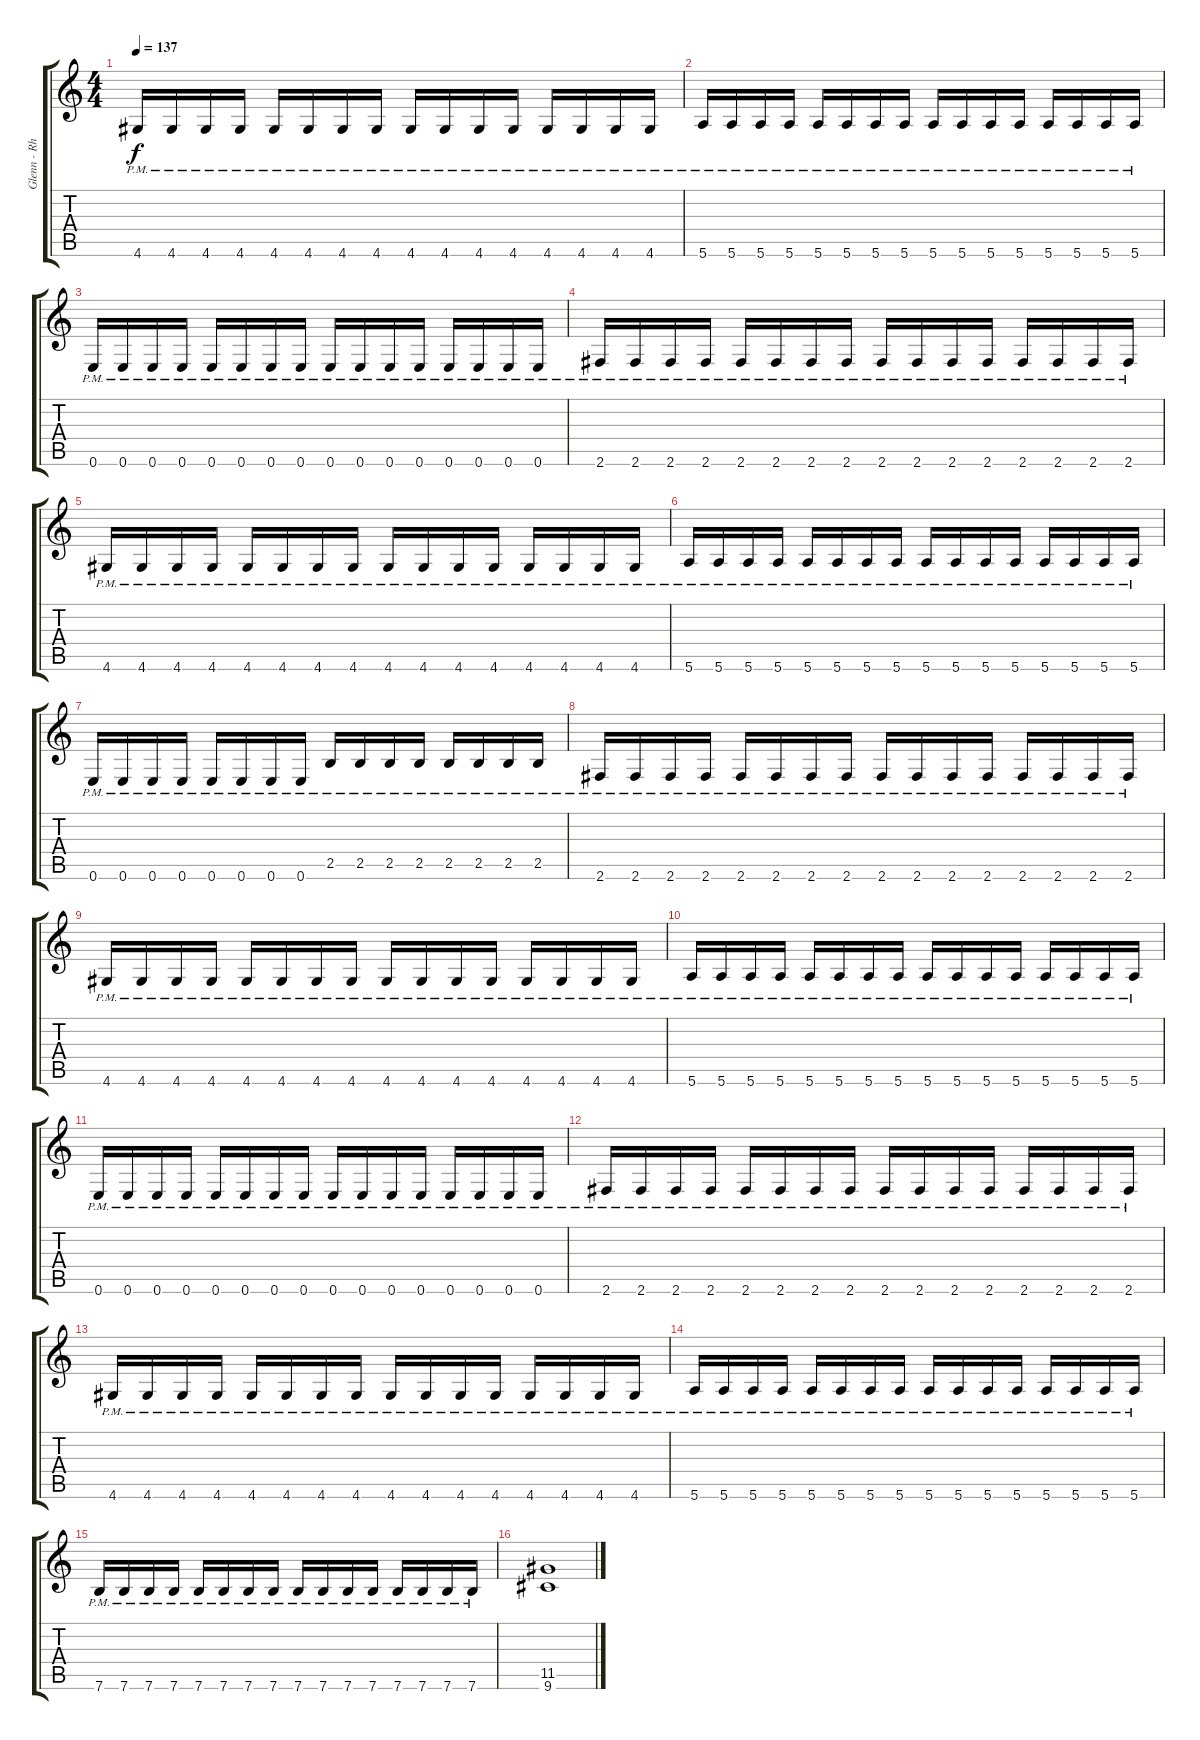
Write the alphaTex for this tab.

\track ("Glenn - Rhythm" "Glenn - Rh") {instrument overdrivenguitar}
\staff {score tabs}
\tuning (E4 B3 G3 D3 A2 E2) {hide}
\ts (4 4)
\tempo 137
\clef g2
\ks c
4.6{pm}.16{dy f} 4.6{pm}.16 4.6{pm}.16 4.6{pm}.16 4.6{pm}.16 4.6{pm}.16 4.6{pm}.16 4.6{pm}.16 4.6{pm}.16 4.6{pm}.16 4.6{pm}.16 4.6{pm}.16 4.6{pm}.16 4.6{pm}.16 4.6{pm}.16 4.6{pm}.16 |
5.6{pm}.16 5.6{pm}.16 5.6{pm}.16 5.6{pm}.16 5.6{pm}.16 5.6{pm}.16 5.6{pm}.16 5.6{pm}.16 5.6{pm}.16 5.6{pm}.16 5.6{pm}.16 5.6{pm}.16 5.6{pm}.16 5.6{pm}.16 5.6{pm}.16 5.6{pm}.16 |
0.6{pm}.16 0.6{pm}.16 0.6{pm}.16 0.6{pm}.16 0.6{pm}.16 0.6{pm}.16 0.6{pm}.16 0.6{pm}.16 0.6{pm}.16 0.6{pm}.16 0.6{pm}.16 0.6{pm}.16 0.6{pm}.16 0.6{pm}.16 0.6{pm}.16 0.6{pm}.16 |
2.6{pm}.16 2.6{pm}.16 2.6{pm}.16 2.6{pm}.16 2.6{pm}.16 2.6{pm}.16 2.6{pm}.16 2.6{pm}.16 2.6{pm}.16 2.6{pm}.16 2.6{pm}.16 2.6{pm}.16 2.6{pm}.16 2.6{pm}.16 2.6{pm}.16 2.6{pm}.16 |
4.6{pm}.16 4.6{pm}.16 4.6{pm}.16 4.6{pm}.16 4.6{pm}.16 4.6{pm}.16 4.6{pm}.16 4.6{pm}.16 4.6{pm}.16 4.6{pm}.16 4.6{pm}.16 4.6{pm}.16 4.6{pm}.16 4.6{pm}.16 4.6{pm}.16 4.6{pm}.16 |
5.6{pm}.16 5.6{pm}.16 5.6{pm}.16 5.6{pm}.16 5.6{pm}.16 5.6{pm}.16 5.6{pm}.16 5.6{pm}.16 5.6{pm}.16 5.6{pm}.16 5.6{pm}.16 5.6{pm}.16 5.6{pm}.16 5.6{pm}.16 5.6{pm}.16 5.6{pm}.16 |
0.6{pm}.16 0.6{pm}.16 0.6{pm}.16 0.6{pm}.16 0.6{pm}.16 0.6{pm}.16 0.6{pm}.16 0.6{pm}.16 2.5{pm}.16 2.5{pm}.16 2.5{pm}.16 2.5{pm}.16 2.5{pm}.16 2.5{pm}.16 2.5{pm}.16 2.5{pm}.16 |
2.6{pm}.16 2.6{pm}.16 2.6{pm}.16 2.6{pm}.16 2.6{pm}.16 2.6{pm}.16 2.6{pm}.16 2.6{pm}.16 2.6{pm}.16 2.6{pm}.16 2.6{pm}.16 2.6{pm}.16 2.6{pm}.16 2.6{pm}.16 2.6{pm}.16 2.6{pm}.16 |
4.6{pm}.16 4.6{pm}.16 4.6{pm}.16 4.6{pm}.16 4.6{pm}.16 4.6{pm}.16 4.6{pm}.16 4.6{pm}.16 4.6{pm}.16 4.6{pm}.16 4.6{pm}.16 4.6{pm}.16 4.6{pm}.16 4.6{pm}.16 4.6{pm}.16 4.6{pm}.16 |
5.6{pm}.16 5.6{pm}.16 5.6{pm}.16 5.6{pm}.16 5.6{pm}.16 5.6{pm}.16 5.6{pm}.16 5.6{pm}.16 5.6{pm}.16 5.6{pm}.16 5.6{pm}.16 5.6{pm}.16 5.6{pm}.16 5.6{pm}.16 5.6{pm}.16 5.6{pm}.16 |
0.6{pm}.16 0.6{pm}.16 0.6{pm}.16 0.6{pm}.16 0.6{pm}.16 0.6{pm}.16 0.6{pm}.16 0.6{pm}.16 0.6{pm}.16 0.6{pm}.16 0.6{pm}.16 0.6{pm}.16 0.6{pm}.16 0.6{pm}.16 0.6{pm}.16 0.6{pm}.16 |
2.6{pm}.16 2.6{pm}.16 2.6{pm}.16 2.6{pm}.16 2.6{pm}.16 2.6{pm}.16 2.6{pm}.16 2.6{pm}.16 2.6{pm}.16 2.6{pm}.16 2.6{pm}.16 2.6{pm}.16 2.6{pm}.16 2.6{pm}.16 2.6{pm}.16 2.6{pm}.16 |
4.6{pm}.16 4.6{pm}.16 4.6{pm}.16 4.6{pm}.16 4.6{pm}.16 4.6{pm}.16 4.6{pm}.16 4.6{pm}.16 4.6{pm}.16 4.6{pm}.16 4.6{pm}.16 4.6{pm}.16 4.6{pm}.16 4.6{pm}.16 4.6{pm}.16 4.6{pm}.16 |
5.6{pm}.16 5.6{pm}.16 5.6{pm}.16 5.6{pm}.16 5.6{pm}.16 5.6{pm}.16 5.6{pm}.16 5.6{pm}.16 5.6{pm}.16 5.6{pm}.16 5.6{pm}.16 5.6{pm}.16 5.6{pm}.16 5.6{pm}.16 5.6{pm}.16 5.6{pm}.16 |
7.6{pm}.16 7.6{pm}.16 7.6{pm}.16 7.6{pm}.16 7.6{pm}.16 7.6{pm}.16 7.6{pm}.16 7.6{pm}.16 7.6{pm}.16 7.6{pm}.16 7.6{pm}.16 7.6{pm}.16 7.6{pm}.16 7.6{pm}.16 7.6{pm}.16 7.6{pm}.16 |
(11.5 9.6).1
